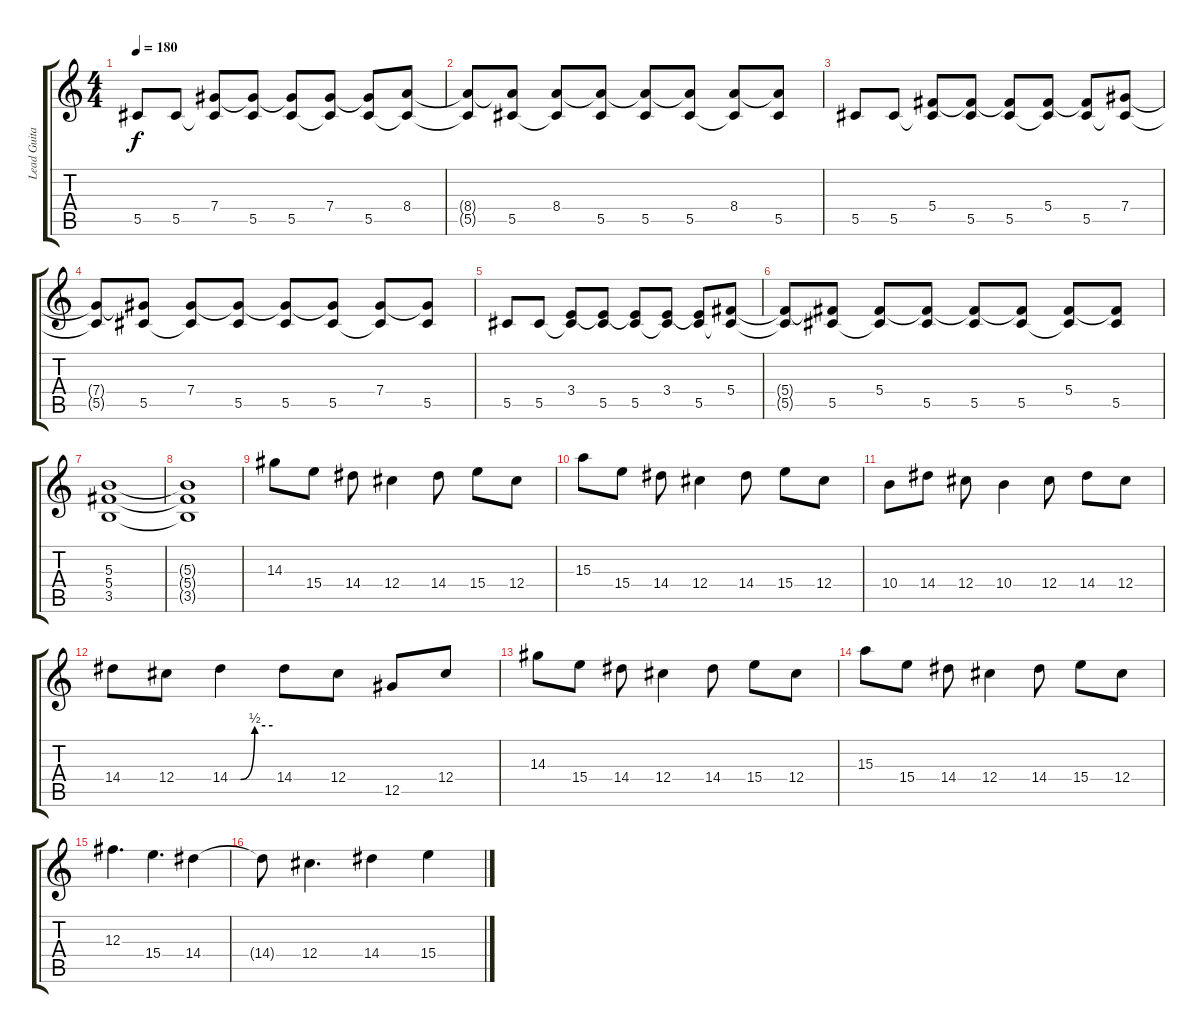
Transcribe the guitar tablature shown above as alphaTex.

\track ("Lead Guitar" "Lead Guita") {instrument distortionguitar}
\staff {score tabs}
\tuning (Eb4 Bb3 Gb3 Db3 Ab2 Db2) {hide}
\ts (4 4)
\tempo 180
\clef g2
\ks c
5.5.8{dy f} 5.5.8 (7.4 5.5{t}).8 (7.4{t} 5.5).8 (7.4{t} 5.5).8 (7.4 5.5{t}).8 (7.4{t} 5.5).8 (8.4 5.5{t}).8 |
(8.4{t} 5.5{t}).8 (8.4{t} 5.5).8 (8.4 5.5{t}).8 (8.4{t} 5.5).8 (8.4{t} 5.5).8 (8.4{t} 5.5).8 (8.4 5.5{t}).8 (8.4{t} 5.5).8 |
5.5.8 5.5.8 (5.4 5.5{t}).8 (5.4{t} 5.5).8 (5.4{t} 5.5).8 (5.4 5.5{t}).8 (5.4{t} 5.5).8 (7.4 5.5{t}).8 |
(7.4{t} 5.5{t}).8 (7.4{t} 5.5).8 (7.4 5.5{t}).8 (7.4{t} 5.5).8 (7.4{t} 5.5).8 (7.4{t} 5.5).8 (7.4 5.5{t}).8 (7.4{t} 5.5).8 |
5.5.8 5.5.8 (3.4 5.5{t}).8 (3.4{t} 5.5).8 (3.4{t} 5.5).8 (3.4 5.5{t}).8 (3.4{t} 5.5).8 (5.4 5.5{t}).8 |
(5.4{t} 5.5{t}).8 (5.4{t} 5.5).8 (5.4 5.5{t}).8 (5.4{t} 5.5).8 (5.4{t} 5.5).8 (5.4{t} 5.5).8 (5.4 5.5{t}).8 (5.4{t} 5.5).8 |
(5.3 5.4 3.5).1{instrument distortionguitar} |
(5.3{t} 5.4{t} 3.5{t}).1 |
14.3.8 15.4.8 14.4.8 12.4.4 14.4.8 15.4.8 12.4.8 |
15.3.8 15.4.8 14.4.8 12.4.4 14.4.8 15.4.8 12.4.8 |
10.4.8 14.4.8 12.4.8 10.4.4 12.4.8 14.4.8 12.4.8 |
14.4.8 12.4.8 14.4{be (custom 0 0 15 0 35 2 60 2)}.4 14.4.8 12.4.8 12.5.8 12.4.8 |
14.3.8 15.4.8 14.4.8 12.4.4 14.4.8 15.4.8 12.4.8 |
15.3.8 15.4.8 14.4.8 12.4.4 14.4.8 15.4.8 12.4.8 |
12.3.4{d} 15.4.4{d} 14.4.4 |
14.4{t}.8 12.4.4{d} 14.4.4 15.4.4
